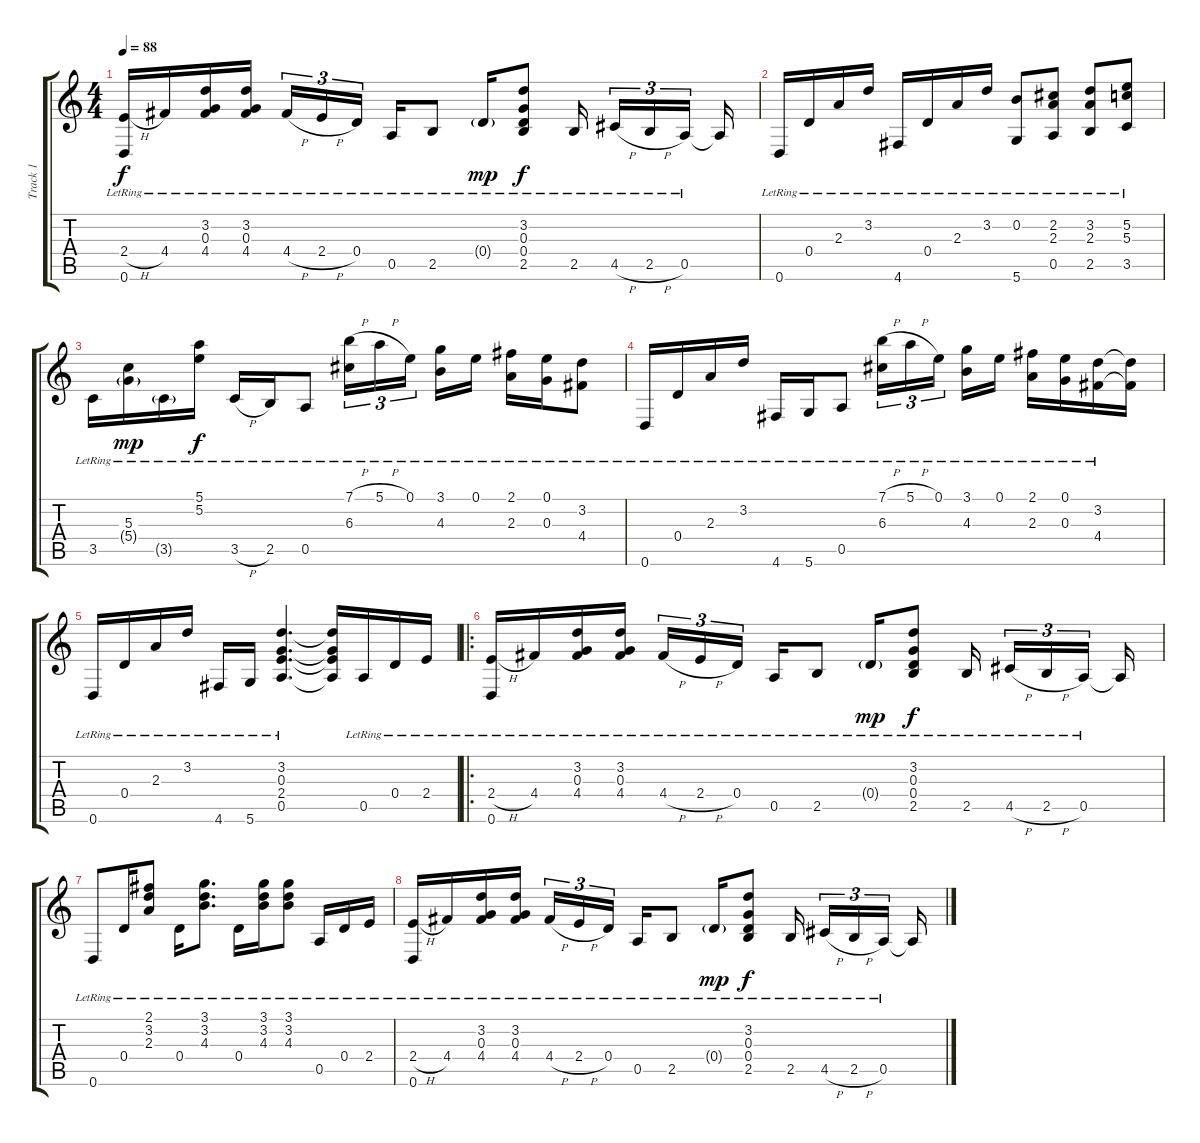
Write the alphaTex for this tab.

\track ("Track 1" "Track 1") {instrument acousticguitarsteel}
\staff {score tabs}
\tuning (E4 B3 G3 D3 A2 D2) {hide}
\ts (4 4)
\tempo 88
\clef g2
\ks c
(2.4{h lr} 0.6{lr}).16{dy f} 4.4{lr}.16 (3.2{lr} 0.3{lr} 4.4{lr}).16 (3.2{lr} 0.3{lr} 4.4{lr}).16 4.4{h lr}.16{tu (3 2)} 2.4{h lr}.16{tu (3 2)} 0.4{lr}.16{tu (3 2)} 0.5{lr}.16 2.5{lr}.8 0.4{g lr}.16{dy mp} (3.2{lr} 0.3{lr} 0.4{lr} 2.5{lr}).8{dy f} 2.5{lr}.16 4.5{h lr}.16{tu (3 2)} 2.5{h lr}.16{tu (3 2)} 0.5{lr}.16{tu (3 2)} 0.5{t}.16 |
0.6{lr}.16 0.4{lr}.16 2.3{lr}.16 3.2{lr}.16 4.6{lr}.16 0.4{lr}.16 2.3{lr}.16 3.2{lr}.16 (0.2{lr} 5.6{lr}).8 (2.2{lr} 2.3{lr} 0.5{lr}).8 (3.2{lr} 2.3{lr} 2.5{lr}).8 (5.2{lr} 5.3{lr} 3.5{lr}).8 |
3.5{lr}.16 (5.3{lr} 5.4{g lr}).16{dy mp} 3.5{g lr}.16 (5.1{lr} 5.2{lr}).16{dy f} 3.5{h lr}.16 2.5{lr}.16 0.5{lr}.8 (7.1{h lr} 6.3{lr}).16{tu (3 2)} 5.1{h lr}.16{tu (3 2)} 0.1{lr}.16{tu (3 2)} (3.1{lr} 4.3{lr}).16 0.1{lr}.16 (2.1{lr} 2.3{lr}).16 (0.1{lr} 0.3{lr}).16 (3.2{lr} 4.4{lr}).8 |
0.6{lr}.16 0.4{lr}.16 2.3{lr}.16 3.2{lr}.16 4.6{lr}.16 5.6{lr}.16 0.5{lr}.8 (7.1{h lr} 6.3{lr}).16{tu (3 2)} 5.1{h lr}.16{tu (3 2)} 0.1{lr}.16{tu (3 2)} (3.1{lr} 4.3{lr}).16 0.1{lr}.16 (2.1{lr} 2.3{lr}).16 (0.1{lr} 0.3{lr}).16 (3.2{lr} 4.4{lr}).16 (3.2{t} 4.4{t}).16 |
0.6{lr}.16 0.4{lr}.16 2.3{lr}.16 3.2{lr}.16 4.6{lr}.16 5.6{lr}.16 (3.2{lr} 0.3{lr} 2.4{lr} 0.5{lr}).4{d} (3.2{t} 0.3{t} 2.4{t} 0.5{t}).16 0.5{lr}.16 0.4{lr}.16 2.4{lr}.16 |
\ro
(2.4{h lr} 0.6{lr}).16 4.4{lr}.16 (3.2{lr} 0.3{lr} 4.4{lr}).16 (3.2{lr} 0.3{lr} 4.4{lr}).16 4.4{h lr}.16{tu (3 2)} 2.4{h lr}.16{tu (3 2)} 0.4{lr}.16{tu (3 2)} 0.5{lr}.16 2.5{lr}.8 0.4{g lr}.16{dy mp} (3.2{lr} 0.3{lr} 0.4{lr} 2.5{lr}).8{dy f} 2.5{lr}.16 4.5{h lr}.16{tu (3 2)} 2.5{h lr}.16{tu (3 2)} 0.5{lr}.16{tu (3 2)} 0.5{t}.16 |
0.6{lr}.8 0.4{lr}.16 (2.1{lr} 3.2{lr} 2.3{lr}).8 0.4{lr}.16 (3.1{lr} 3.2{lr} 4.3{lr}).8{d} 0.4{lr}.16 (3.1{lr} 3.2{lr} 4.3{lr}).16 (3.1{lr} 3.2{lr} 4.3{lr}).8 0.5{lr}.16 0.4{lr}.16 2.4{lr}.16 |
(2.4{h lr} 0.6{lr}).16 4.4{lr}.16 (3.2{lr} 0.3{lr} 4.4{lr}).16 (3.2{lr} 0.3{lr} 4.4{lr}).16 4.4{h lr}.16{tu (3 2)} 2.4{h lr}.16{tu (3 2)} 0.4{lr}.16{tu (3 2)} 0.5{lr}.16 2.5{lr}.8 0.4{g lr}.16{dy mp} (3.2{lr} 0.3{lr} 0.4{lr} 2.5{lr}).8{dy f} 2.5{lr}.16 4.5{h lr}.16{tu (3 2)} 2.5{h lr}.16{tu (3 2)} 0.5{lr}.16{tu (3 2)} 0.5{t}.16
